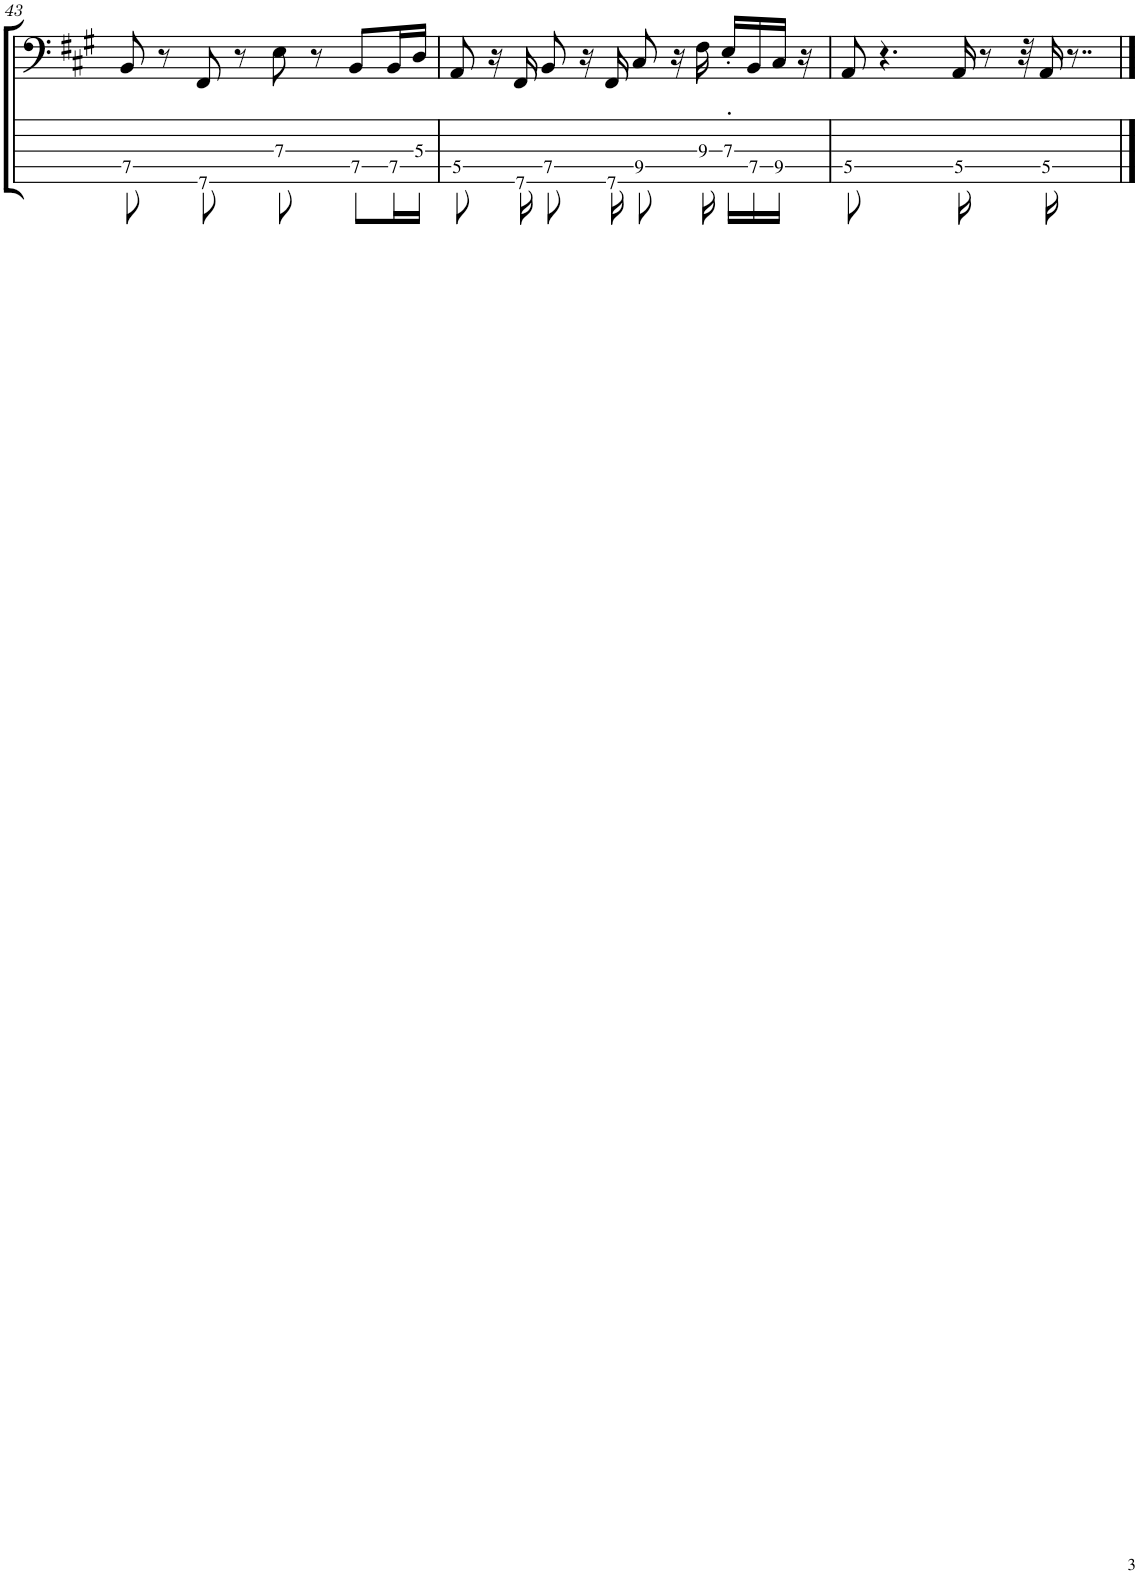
**kern	**kern
*part1	*part1
*staff2	*staff1
*I"5-str. Electric Bass	*
*I'El. B.	*
!!LO:PB:g=z
*	*clefF4
*Trd7c12	*Trd7c12
*k[f#c#g#]	*k[f#c#g#]
*M4/4	*M4/4
=43	=43
8BB\	8BB/
8r	8r
8FF#\	8FF#/
8r	8r
8E\	8E\
8r	8r
8BB\L	8BB/L
16BB\L	16BB/L
16D\JJ	16D/JJ
=44	=44
8AA\	8AA/
16r	16r
16FF#\	16FF#/
8BB\	8BB/
16r	16r
16FF#\	16FF#/
8C#\	8C#/
16r	16r
16F#\	16F#\
16E'\LL	16E'/LL
16BB\	16BB/
16C#\JJ	16C#/JJ
16r	16r
=45	=45
8AA\	8AA/
4.r	4.r
16AA\	16AA/
8r	8r
32r	32r
16AA\	16AA/
8..r	8..r
==	==
*-	*-
